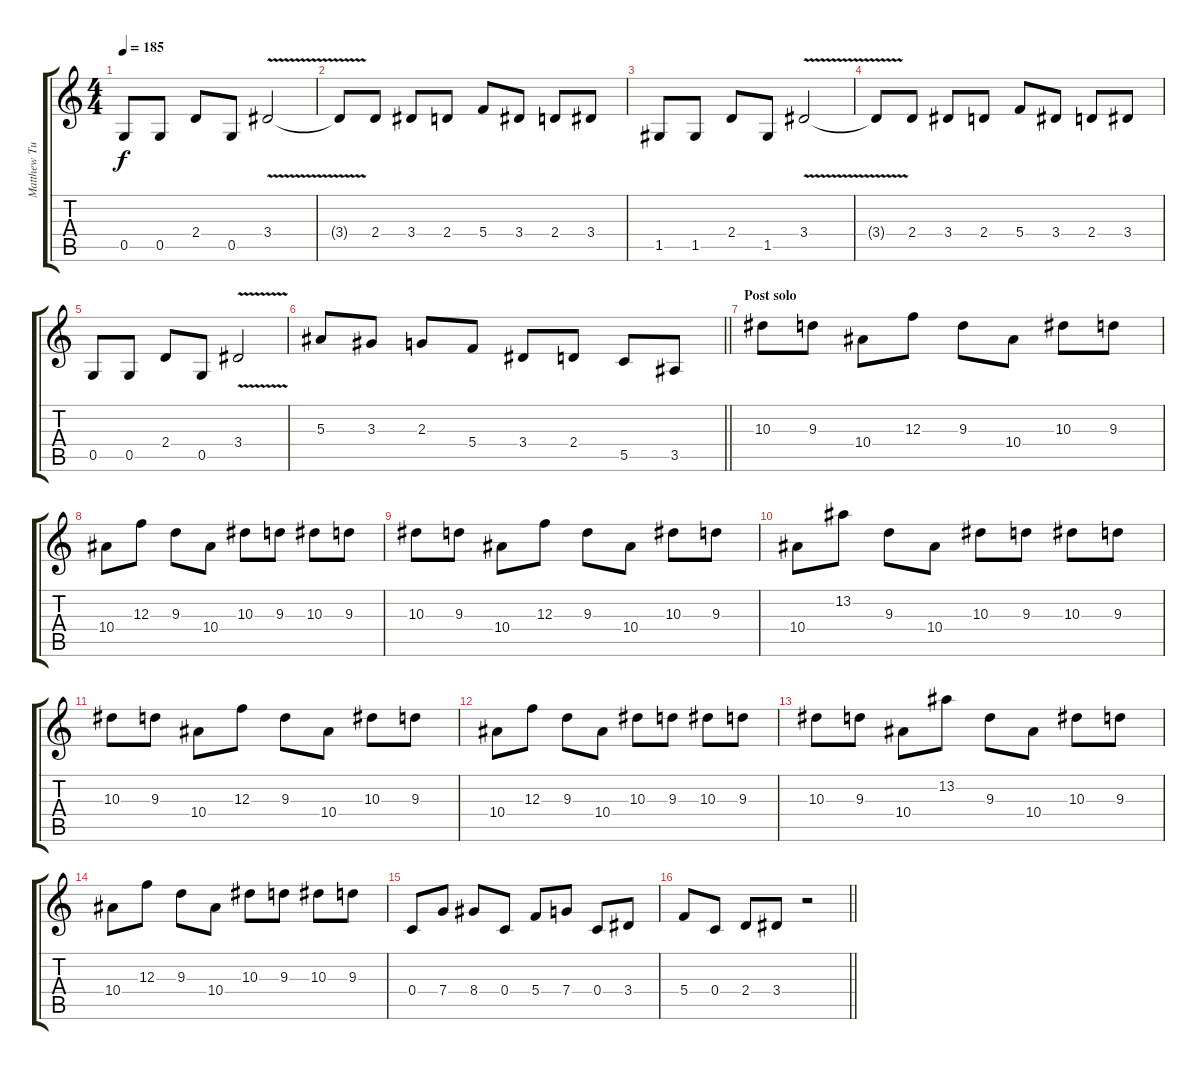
\track ("Matthew Tuck (Matt)" "Matthew Tu") {instrument distortionguitar}
\staff {score tabs}
\tuning (D4 A3 F3 C3 G2 C2) {hide}
\ts (4 4)
\tempo 185
\clef g2
\ks c
0.5.8{dy f} 0.5.8 2.4.8 0.5.8 3.4{v}.2 |
3.4{t}.8 2.4.8 3.4.8 2.4.8 5.4.8 3.4.8 2.4.8 3.4.8 |
1.5.8 1.5.8 2.4.8 1.5.8 3.4{v}.2 |
3.4{t}.8 2.4.8 3.4.8 2.4.8 5.4.8 3.4.8 2.4.8 3.4.8 |
0.5.8 0.5.8 2.4.8 0.5.8 3.4{v}.2 |
\barLineRight lightlight
5.3.8 3.3.8 2.3.8 5.4.8 3.4.8 2.4.8 5.5.8 3.5.8 |
\section ("" "Post solo")
10.3.8 9.3.8 10.4.8 12.3.8 9.3.8 10.4.8 10.3.8 9.3.8 |
10.4.8 12.3.8 9.3.8 10.4.8 10.3.8 9.3.8 10.3.8 9.3.8 |
10.3.8 9.3.8 10.4.8 12.3.8 9.3.8 10.4.8 10.3.8 9.3.8 |
10.4.8 13.2.8 9.3.8 10.4.8 10.3.8 9.3.8 10.3.8 9.3.8 |
10.3.8 9.3.8 10.4.8 12.3.8 9.3.8 10.4.8 10.3.8 9.3.8 |
10.4.8 12.3.8 9.3.8 10.4.8 10.3.8 9.3.8 10.3.8 9.3.8 |
10.3.8 9.3.8 10.4.8 13.2.8 9.3.8 10.4.8 10.3.8 9.3.8 |
10.4.8 12.3.8 9.3.8 10.4.8 10.3.8 9.3.8 10.3.8 9.3.8 |
0.4.8 7.4.8 8.4.8 0.4.8 5.4.8 7.4.8 0.4.8 3.4.8 |
\barLineRight lightlight
5.4.8 0.4.8 2.4.8 3.4.8 r.2
